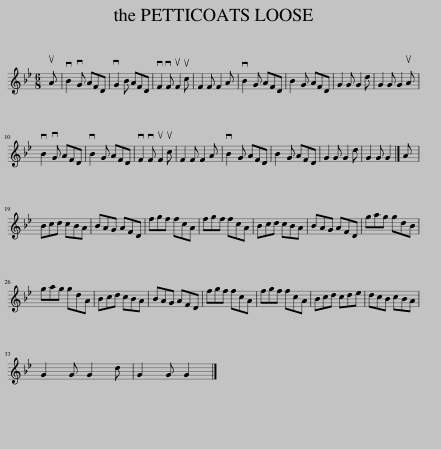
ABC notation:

X:1
L:1/8
M:6/8
I:linebreak $
K:Gmin
V:1 treble
V:1
 uA | vB2 vG AFD | vG2 B AFD | vF2 vF uF2 uc | F2 F F2 A | %5
 vB2 G AFD | B2 G AFD | G2 G G2 d | G2 G G2 uA |$ vB2 vG AFD | %10
 vB2 G AFD | vF2 vF uF2 uc | F2 F F2 A | vB2 G AFD | B2 G AFD | %15
 G2 G G2 d | G2 G G2 |] A |$ Bcd cBA | BAG AFD | %20
 fgf fcA | fgf fcA | Bcd cBA | BAG AFD | gag gdB |$ %25
 gag gdA | Bcd cBA | BAG AFD | fgf fcA | fgf fcA | %30
 Bcd cde | dcB cBA |$ G2 G G2 d | G2 G G2 |] %34
